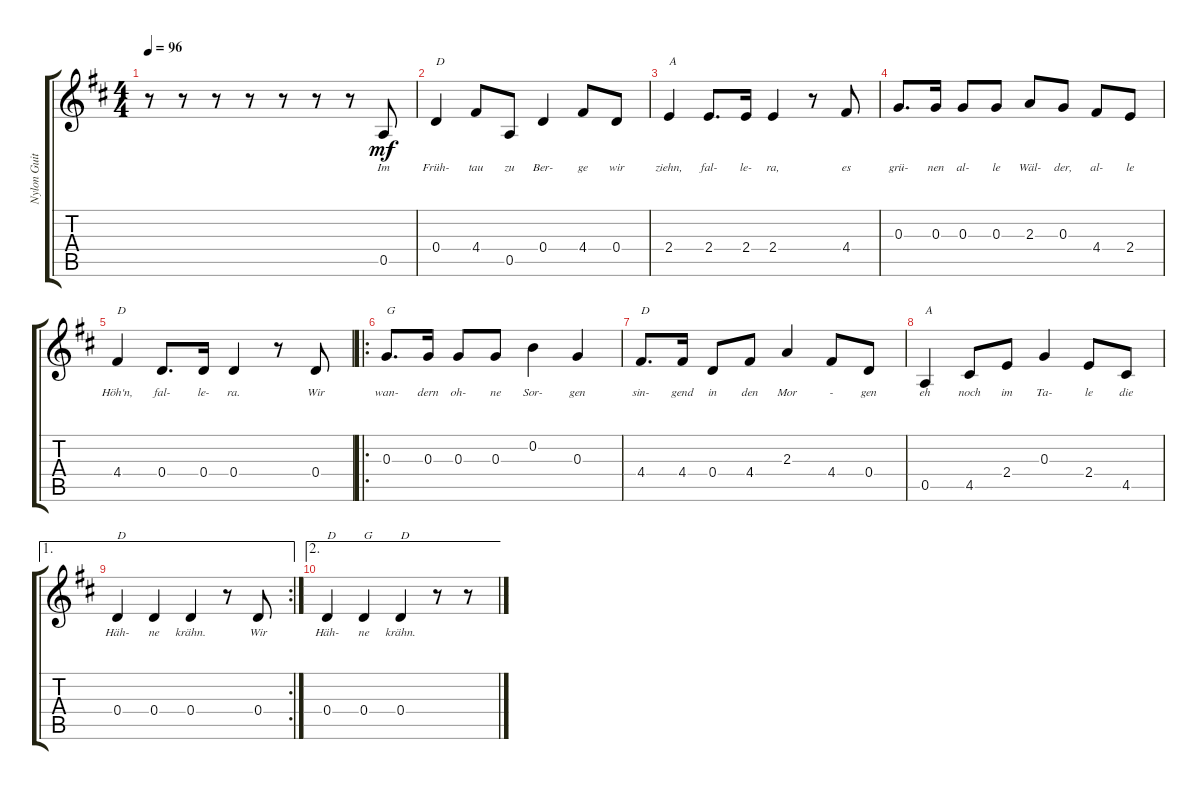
\track ("Nylon Guitar" "Nylon Guit") {instrument acousticguitarnylon}
\staff {score tabs}
\tuning (E4 B3 G3 D3 A2 E2) {hide}
\ts (4 4)
\tempo 96
\clef g2
\ks d
r.8{dy mf instrument acousticguitarnylon} r.8 r.8 r.8 r.8 r.8 r.8 0.5.8{lyrics (0 "Im") lyrics (1 "") lyrics (2 "") lyrics (3 "") lyrics (4 "")} |
0.4.4{txt "D" lyrics (0 "Früh-") lyrics (1 "") lyrics (2 "") lyrics (3 "") lyrics (4 "")} 4.4.8{lyrics (0 "tau") lyrics (1 "") lyrics (2 "") lyrics (3 "") lyrics (4 "")} 0.5.8{lyrics (0 "zu") lyrics (1 "") lyrics (2 "") lyrics (3 "") lyrics (4 "")} 0.4.4{lyrics (0 "Ber-") lyrics (1 "") lyrics (2 "") lyrics (3 "") lyrics (4 "")} 4.4.8{lyrics (0 "ge") lyrics (1 "") lyrics (2 "") lyrics (3 "") lyrics (4 "")} 0.4.8{lyrics (0 "wir") lyrics (1 "") lyrics (2 "") lyrics (3 "") lyrics (4 "")} |
2.4.4{txt "A" lyrics (0 "ziehn,") lyrics (1 "") lyrics (2 "") lyrics (3 "") lyrics (4 "")} 2.4.8{d lyrics (0 "fal-") lyrics (1 "") lyrics (2 "") lyrics (3 "") lyrics (4 "")} 2.4.16{lyrics (0 "le-") lyrics (1 "") lyrics (2 "") lyrics (3 "") lyrics (4 "")} 2.4.4{lyrics (0 "ra,") lyrics (1 "") lyrics (2 "") lyrics (3 "") lyrics (4 "")} r.8 4.4.8{lyrics (0 "es") lyrics (1 "") lyrics (2 "") lyrics (3 "") lyrics (4 "")} |
0.3.8{d lyrics (0 "grü-") lyrics (1 "") lyrics (2 "") lyrics (3 "") lyrics (4 "")} 0.3.16{lyrics (0 "nen") lyrics (1 "") lyrics (2 "") lyrics (3 "") lyrics (4 "")} 0.3.8{lyrics (0 "al-") lyrics (1 "") lyrics (2 "") lyrics (3 "") lyrics (4 "")} 0.3.8{lyrics (0 "le") lyrics (1 "") lyrics (2 "") lyrics (3 "") lyrics (4 "")} 2.3.8{lyrics (0 "Wäl-") lyrics (1 "") lyrics (2 "") lyrics (3 "") lyrics (4 "")} 0.3.8{lyrics (0 "der,") lyrics (1 "") lyrics (2 "") lyrics (3 "") lyrics (4 "")} 4.4.8{lyrics (0 "al-") lyrics (1 "") lyrics (2 "") lyrics (3 "") lyrics (4 "")} 2.4.8{lyrics (0 "le") lyrics (1 "") lyrics (2 "") lyrics (3 "") lyrics (4 "")} |
4.4.4{txt "D" lyrics (0 "Höh'n,") lyrics (1 "") lyrics (2 "") lyrics (3 "") lyrics (4 "")} 0.4.8{d lyrics (0 "fal-") lyrics (1 "") lyrics (2 "") lyrics (3 "") lyrics (4 "")} 0.4.16{lyrics (0 "le-") lyrics (1 "") lyrics (2 "") lyrics (3 "") lyrics (4 "")} 0.4.4{lyrics (0 "ra.") lyrics (1 "") lyrics (2 "") lyrics (3 "") lyrics (4 "")} r.8 0.4.8{lyrics (0 "Wir") lyrics (1 "") lyrics (2 "") lyrics (3 "") lyrics (4 "")} |
\ro
0.3.8{d txt "G" lyrics (0 "wan-") lyrics (1 "") lyrics (2 "") lyrics (3 "") lyrics (4 "")} 0.3.16{lyrics (0 "dern") lyrics (1 "") lyrics (2 "") lyrics (3 "") lyrics (4 "")} 0.3.8{lyrics (0 "oh-") lyrics (1 "") lyrics (2 "") lyrics (3 "") lyrics (4 "")} 0.3.8{lyrics (0 "ne") lyrics (1 "") lyrics (2 "") lyrics (3 "") lyrics (4 "")} 0.2.4{lyrics (0 "Sor-") lyrics (1 "") lyrics (2 "") lyrics (3 "") lyrics (4 "")} 0.3.4{lyrics (0 "gen") lyrics (1 "") lyrics (2 "") lyrics (3 "") lyrics (4 "")} |
4.4.8{d txt "D" lyrics (0 "sin-") lyrics (1 "") lyrics (2 "") lyrics (3 "") lyrics (4 "")} 4.4.16{lyrics (0 "gend") lyrics (1 "") lyrics (2 "") lyrics (3 "") lyrics (4 "")} 0.4.8{lyrics (0 "in") lyrics (1 "") lyrics (2 "") lyrics (3 "") lyrics (4 "")} 4.4.8{lyrics (0 "den") lyrics (1 "") lyrics (2 "") lyrics (3 "") lyrics (4 "")} 2.3.4{lyrics (0 "Mor") lyrics (1 "") lyrics (2 "") lyrics (3 "") lyrics (4 "")} 4.4.8{lyrics (0 "-") lyrics (1 "") lyrics (2 "") lyrics (3 "") lyrics (4 "")} 0.4.8{lyrics (0 "gen") lyrics (1 "") lyrics (2 "") lyrics (3 "") lyrics (4 "")} |
0.5.4{txt "A" lyrics (0 "eh") lyrics (1 "") lyrics (2 "") lyrics (3 "") lyrics (4 "")} 4.5.8{lyrics (0 "noch") lyrics (1 "") lyrics (2 "") lyrics (3 "") lyrics (4 "")} 2.4.8{lyrics (0 "im") lyrics (1 "") lyrics (2 "") lyrics (3 "") lyrics (4 "")} 0.3.4{lyrics (0 "Ta-") lyrics (1 "") lyrics (2 "") lyrics (3 "") lyrics (4 "")} 2.4.8{lyrics (0 "le") lyrics (1 "") lyrics (2 "") lyrics (3 "") lyrics (4 "")} 4.5.8{lyrics (0 "die") lyrics (1 "") lyrics (2 "") lyrics (3 "") lyrics (4 "")} |
\ae 1
\rc 2
0.4.4{txt "D" lyrics (0 "Häh-") lyrics (1 "") lyrics (2 "") lyrics (3 "") lyrics (4 "")} 0.4.4{lyrics (0 "ne") lyrics (1 "") lyrics (2 "") lyrics (3 "") lyrics (4 "")} 0.4.4{lyrics (0 "krähn.") lyrics (1 "") lyrics (2 "") lyrics (3 "") lyrics (4 "")} r.8 0.4.8{lyrics (0 "Wir") lyrics (1 "") lyrics (2 "") lyrics (3 "") lyrics (4 "")} |
\ae 2
0.4.4{txt "D" lyrics (0 "Häh-") lyrics (1 "") lyrics (2 "") lyrics (3 "") lyrics (4 "")} 0.4.4{txt "G" lyrics (0 "ne") lyrics (1 "") lyrics (2 "") lyrics (3 "") lyrics (4 "")} 0.4.4{txt "D" lyrics (0 "krähn.") lyrics (1 "") lyrics (2 "") lyrics (3 "") lyrics (4 "")} r.8 r.8
